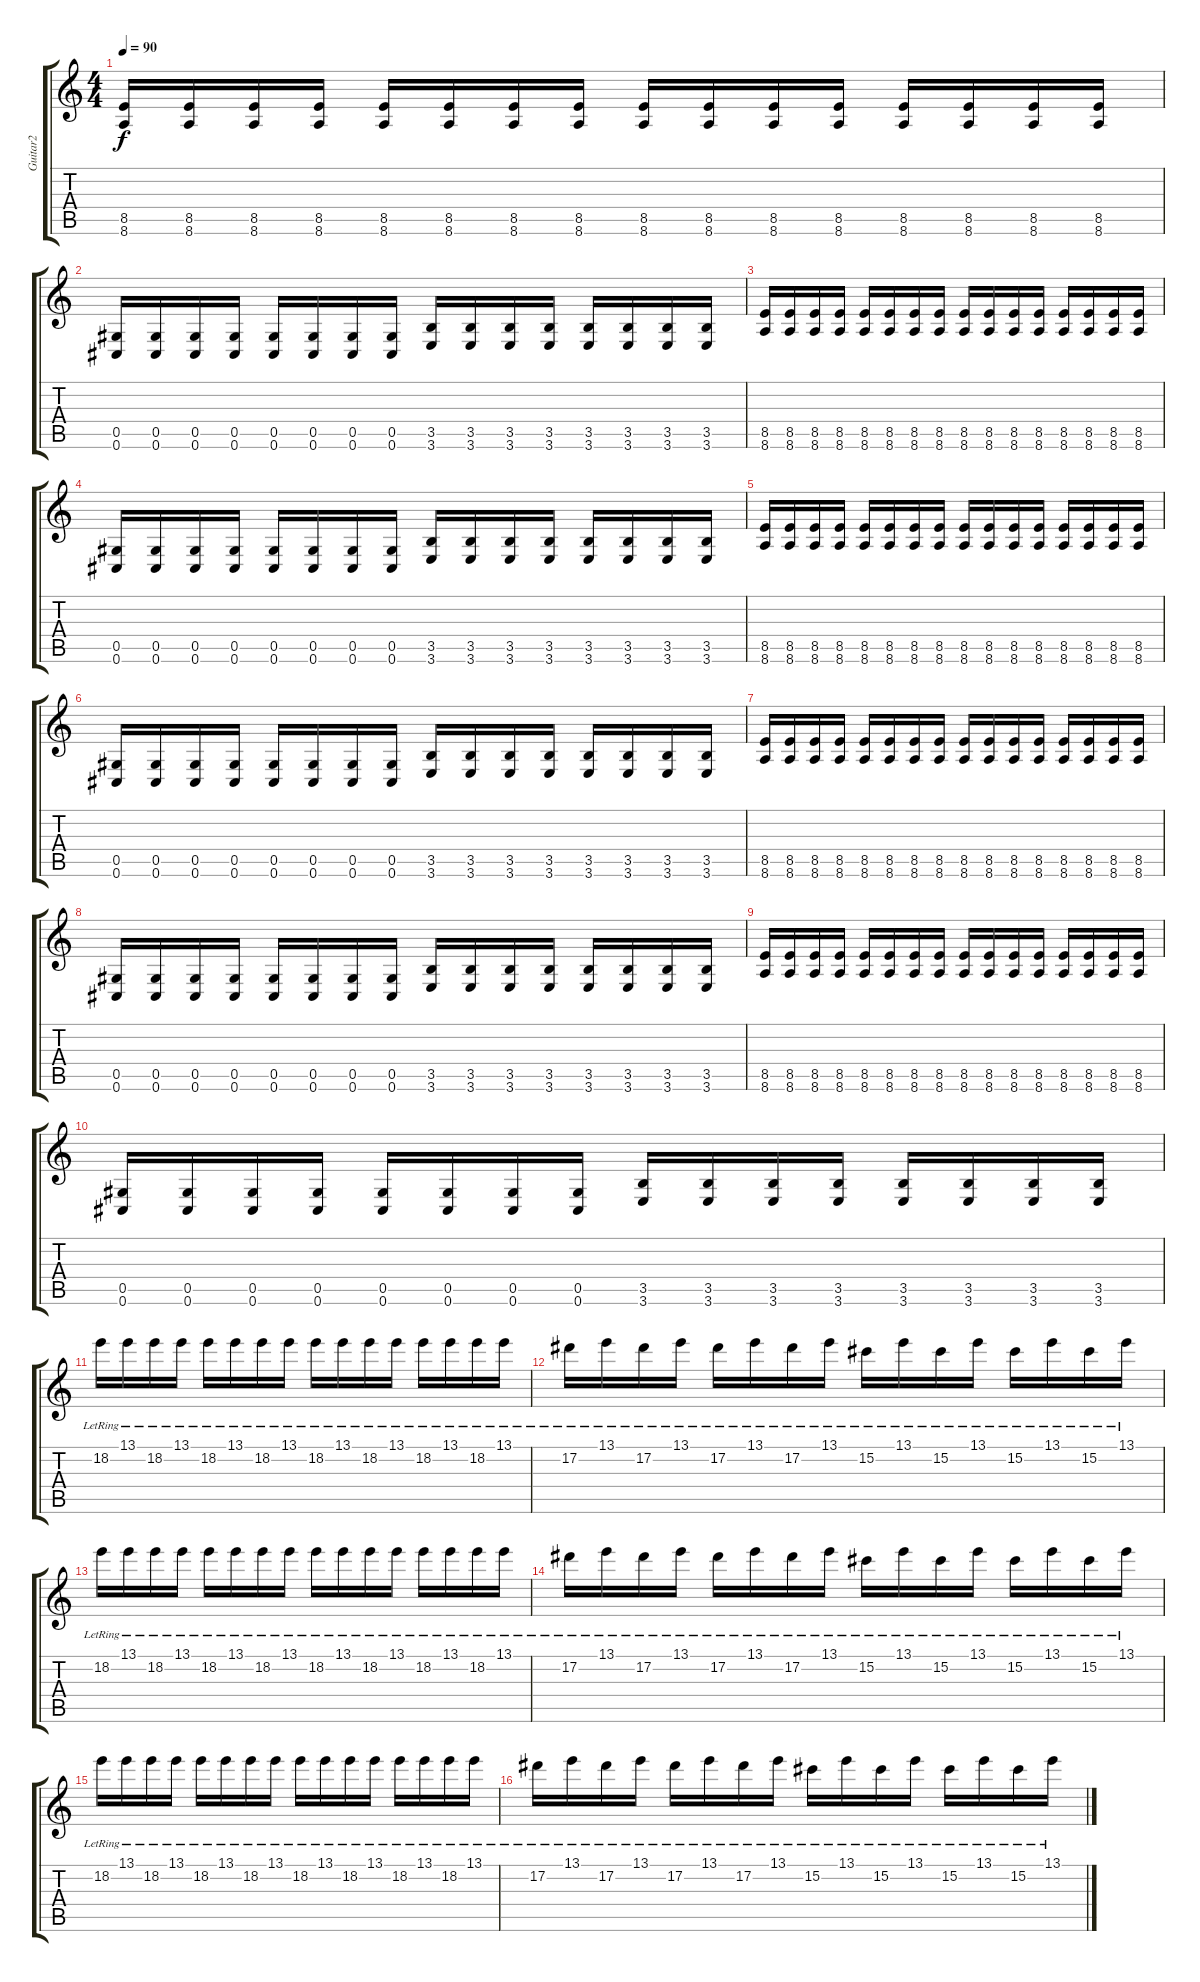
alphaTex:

\track ("Guitar2" "Guitar2") {instrument distortionguitar}
\staff {score tabs}
\tuning (Eb4 Bb3 Gb3 Db3 Ab2 Db2) {hide}
\ts (4 4)
\tempo 90
\clef g2
\ks c
(8.5 8.6).16{dy f} (8.5 8.6).16 (8.5 8.6).16 (8.5 8.6).16 (8.5 8.6).16 (8.5 8.6).16 (8.5 8.6).16 (8.5 8.6).16 (8.5 8.6).16 (8.5 8.6).16 (8.5 8.6).16 (8.5 8.6).16 (8.5 8.6).16 (8.5 8.6).16 (8.5 8.6).16 (8.5 8.6).16 |
(0.5 0.6).16 (0.5 0.6).16 (0.5 0.6).16 (0.5 0.6).16 (0.5 0.6).16 (0.5 0.6).16 (0.5 0.6).16 (0.5 0.6).16 (3.5 3.6).16 (3.5 3.6).16 (3.5 3.6).16 (3.5 3.6).16 (3.5 3.6).16 (3.5 3.6).16 (3.5 3.6).16 (3.5 3.6).16 |
(8.5 8.6).16 (8.5 8.6).16 (8.5 8.6).16 (8.5 8.6).16 (8.5 8.6).16 (8.5 8.6).16 (8.5 8.6).16 (8.5 8.6).16 (8.5 8.6).16 (8.5 8.6).16 (8.5 8.6).16 (8.5 8.6).16 (8.5 8.6).16 (8.5 8.6).16 (8.5 8.6).16 (8.5 8.6).16 |
(0.5 0.6).16 (0.5 0.6).16 (0.5 0.6).16 (0.5 0.6).16 (0.5 0.6).16 (0.5 0.6).16 (0.5 0.6).16 (0.5 0.6).16 (3.5 3.6).16 (3.5 3.6).16 (3.5 3.6).16 (3.5 3.6).16 (3.5 3.6).16 (3.5 3.6).16 (3.5 3.6).16 (3.5 3.6).16 |
(8.5 8.6).16 (8.5 8.6).16 (8.5 8.6).16 (8.5 8.6).16 (8.5 8.6).16 (8.5 8.6).16 (8.5 8.6).16 (8.5 8.6).16 (8.5 8.6).16 (8.5 8.6).16 (8.5 8.6).16 (8.5 8.6).16 (8.5 8.6).16 (8.5 8.6).16 (8.5 8.6).16 (8.5 8.6).16 |
(0.5 0.6).16 (0.5 0.6).16 (0.5 0.6).16 (0.5 0.6).16 (0.5 0.6).16 (0.5 0.6).16 (0.5 0.6).16 (0.5 0.6).16 (3.5 3.6).16 (3.5 3.6).16 (3.5 3.6).16 (3.5 3.6).16 (3.5 3.6).16 (3.5 3.6).16 (3.5 3.6).16 (3.5 3.6).16 |
(8.5 8.6).16 (8.5 8.6).16 (8.5 8.6).16 (8.5 8.6).16 (8.5 8.6).16 (8.5 8.6).16 (8.5 8.6).16 (8.5 8.6).16 (8.5 8.6).16 (8.5 8.6).16 (8.5 8.6).16 (8.5 8.6).16 (8.5 8.6).16 (8.5 8.6).16 (8.5 8.6).16 (8.5 8.6).16 |
(0.5 0.6).16 (0.5 0.6).16 (0.5 0.6).16 (0.5 0.6).16 (0.5 0.6).16 (0.5 0.6).16 (0.5 0.6).16 (0.5 0.6).16 (3.5 3.6).16 (3.5 3.6).16 (3.5 3.6).16 (3.5 3.6).16 (3.5 3.6).16 (3.5 3.6).16 (3.5 3.6).16 (3.5 3.6).16 |
(8.5 8.6).16 (8.5 8.6).16 (8.5 8.6).16 (8.5 8.6).16 (8.5 8.6).16 (8.5 8.6).16 (8.5 8.6).16 (8.5 8.6).16 (8.5 8.6).16 (8.5 8.6).16 (8.5 8.6).16 (8.5 8.6).16 (8.5 8.6).16 (8.5 8.6).16 (8.5 8.6).16 (8.5 8.6).16 |
(0.5 0.6).16 (0.5 0.6).16 (0.5 0.6).16 (0.5 0.6).16 (0.5 0.6).16 (0.5 0.6).16 (0.5 0.6).16 (0.5 0.6).16 (3.5 3.6).16 (3.5 3.6).16 (3.5 3.6).16 (3.5 3.6).16 (3.5 3.6).16 (3.5 3.6).16 (3.5 3.6).16 (3.5 3.6).16 |
18.2{lr}.16 13.1{lr}.16 18.2{lr}.16 13.1{lr}.16 18.2{lr}.16 13.1{lr}.16 18.2{lr}.16 13.1{lr}.16 18.2{lr}.16 13.1{lr}.16 18.2{lr}.16 13.1{lr}.16 18.2{lr}.16 13.1{lr}.16 18.2{lr}.16 13.1{lr}.16 |
17.2{lr}.16 13.1{lr}.16 17.2{lr}.16 13.1{lr}.16 17.2{lr}.16 13.1{lr}.16 17.2{lr}.16 13.1{lr}.16 15.2{lr}.16 13.1{lr}.16 15.2{lr}.16 13.1{lr}.16 15.2{lr}.16 13.1{lr}.16 15.2{lr}.16 13.1{lr}.16 |
18.2{lr}.16 13.1{lr}.16 18.2{lr}.16 13.1{lr}.16 18.2{lr}.16 13.1{lr}.16 18.2{lr}.16 13.1{lr}.16 18.2{lr}.16 13.1{lr}.16 18.2{lr}.16 13.1{lr}.16 18.2{lr}.16 13.1{lr}.16 18.2{lr}.16 13.1{lr}.16 |
17.2{lr}.16 13.1{lr}.16 17.2{lr}.16 13.1{lr}.16 17.2{lr}.16 13.1{lr}.16 17.2{lr}.16 13.1{lr}.16 15.2{lr}.16 13.1{lr}.16 15.2{lr}.16 13.1{lr}.16 15.2{lr}.16 13.1{lr}.16 15.2{lr}.16 13.1{lr}.16 |
18.2{lr}.16 13.1{lr}.16 18.2{lr}.16 13.1{lr}.16 18.2{lr}.16 13.1{lr}.16 18.2{lr}.16 13.1{lr}.16 18.2{lr}.16 13.1{lr}.16 18.2{lr}.16 13.1{lr}.16 18.2{lr}.16 13.1{lr}.16 18.2{lr}.16 13.1{lr}.16 |
17.2{lr}.16 13.1{lr}.16 17.2{lr}.16 13.1{lr}.16 17.2{lr}.16 13.1{lr}.16 17.2{lr}.16 13.1{lr}.16 15.2{lr}.16 13.1{lr}.16 15.2{lr}.16 13.1{lr}.16 15.2{lr}.16 13.1{lr}.16 15.2{lr}.16 13.1{lr}.16
